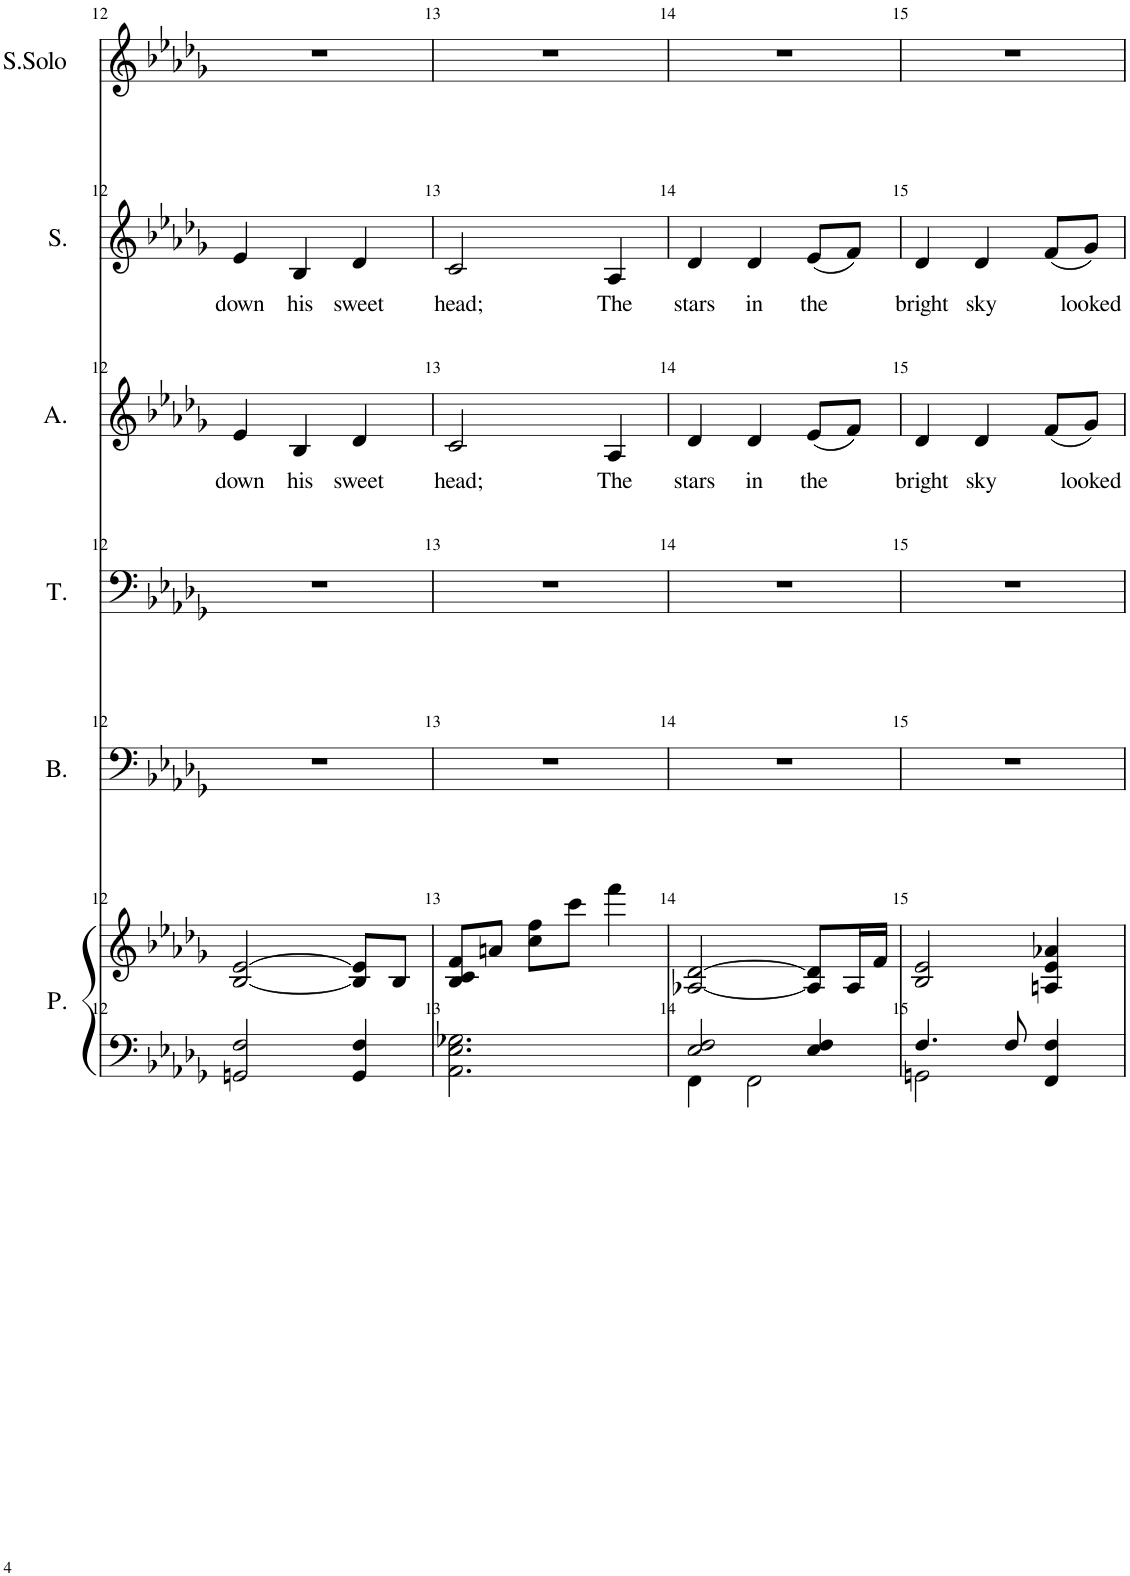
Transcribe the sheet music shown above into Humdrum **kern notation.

**kern	**kern	**kern	**kern	**kern	**text	**kern	**text	**kern
*part6	*part6	*part5	*part4	*part3	*part3	*part2	*part2	*part1
*staff7	*staff6	*staff5	*staff4	*staff3	*staff3	*staff2	*staff2	*staff1
*I"Piano	*	*I"Basse	*I"Ténor	*I"Alto	*	*I"Soprano	*	*I"Soprano  Solo
*I'P.	*	*I'B.	*I'T.	*I'A.	*	*I'S.	*	*I'S.Solo
!!LO:PB:g=z
*clefF4	*clefG2	*clefF4	*clefF4	*clefG2	*	*clefG2	*	*clefG2
*	*	*	*	*Trd1c2	*	*	*	*
*k[b-e-a-d-g-]	*k[b-e-a-d-g-]	*k[b-e-a-d-g-]	*k[b-e-a-d-g-]	*k[b-e-a-d-g-]	*	*k[b-e-a-d-g-]	*	*k[b-e-a-d-g-]
*M3/4	*M3/4	*M3/4	*M3/4	*M3/4	*	*M3/4	*	*M3/4
=12	=12	=12	=12	=12	=12	=12	=12	=12
!	!	!	!	!	!LO:LY:b	!	!LO:LY:b	!
2GGn/ 2F/	[2B-/ [2e-/	2.r	2.r	4e-/	down	4e-/	down	2.r
!	!	!	!	!	!LO:LY:b	!	!LO:LY:b	!
.	.	.	.	4B-/	his	4B-/	his	.
!	!	!	!	!	!LO:LY:b	!	!LO:LY:b	!
4GG/ 4F/	8B-/] 8e-/]L	.	.	4d-/	sweet	4d-/	sweet	.
.	8B-/J	.	.	.	.	.	.	.
=13	=13	=13	=13	=13	=13	=13	=13	=13
!	!	!	!	!	!LO:LY:b	!	!LO:LY:b	!
2.AA-\ 2.E-\ 2.G-X\	8B-/ 8c/ 8f/L	2.r	2.r	2c/	head;	2c/	head;	2.r
.	8an/J	.	.	.	.	.	.	.
.	8cc\ 8ff\L	.	.	.	.	.	.	.
.	8ccc\J	.	.	.	.	.	.	.
!	!	!	!	!	!LO:LY:b	!	!LO:LY:b	!
.	4fff\	.	.	4A-/	The	4A-/	The	.
=14	=14	=14	=14	=14	=14	=14	=14	=14
*^	*	*	*	*	*	*	*	*
!	!	!	!	!	!	!LO:LY:b	!	!LO:LY:b	!
2E-/ 2F/	4FF\	[2A-X/ [2d-/	2.r	2.r	4d-/	stars	4d-/	stars	2.r
!	!	!	!	!	!	!LO:LY:b	!	!LO:LY:b	!
.	2FF\	.	.	.	4d-/	in	4d-/	in	.
!	!	!	!	!	!	!LO:LY:b	!	!LO:LY:b	!
4E-/ 4F/	.	8A-/] 8d-/]L	.	.	(8e-/L	the	(8e-/L	the	.
.	.	16A-/L	.	.	8f/J)	.	8f/J)	.	.
.	.	16f/JJ	.	.	.	.	.	.	.
=15	=15	=15	=15	=15	=15	=15	=15	=15	=15
!	!	!	!	!	!	!LO:LY:b	!	!LO:LY:b	!
4.F/	2GGn\	2B-/ 2e-/	2.r	2.r	4d-/	bright	4d-/	bright	2.r
!	!	!	!	!	!	!LO:LY:b	!	!LO:LY:b	!
.	.	.	.	.	4d-/	sky	4d-/	sky	.
8F/	.	.	.	.	.	.	.	.	.
4FF/ 4F/	4ryy	4An/ 4e-/ 4a-X/	.	.	(8f/L	.	(8f/L	.	.
!	!	!	!	!	!	!LO:LY:b	!	!LO:LY:b	!
.	.	.	.	.	8g-/J)	looked	8g-/J)	looked	.
*v	*v	*	*	*	*	*	*	*	*
=	=	=	=	=	=	=	=	=
*-	*-	*-	*-	*-	*-	*-	*-	*-
